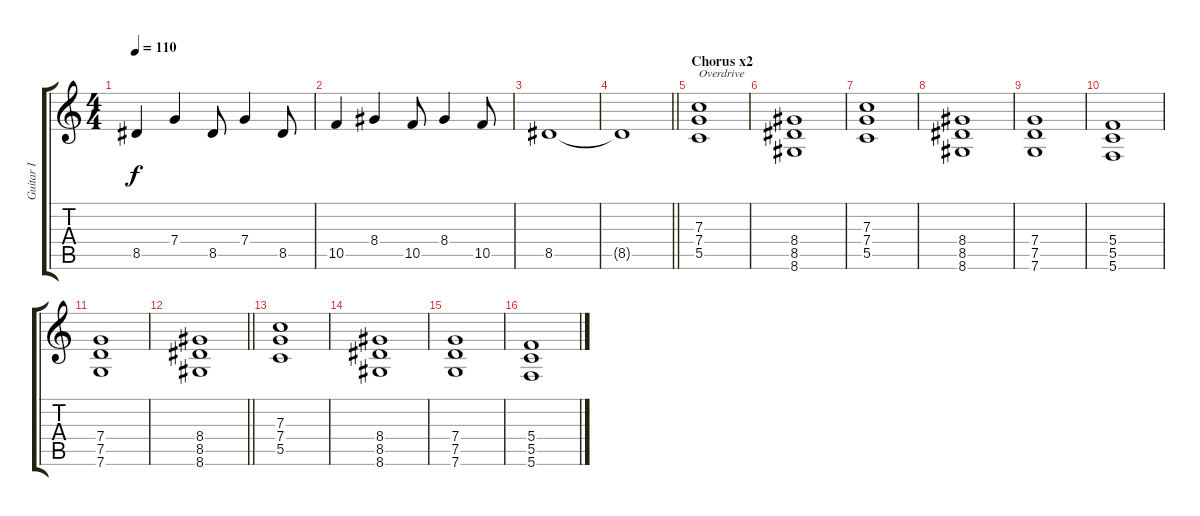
\track ("Guitar I" "Guitar I") {instrument distortionguitar}
\staff {score tabs}
\tuning (D4 A3 F3 C3 G2 C2) {hide}
\ts (4 4)
\tempo 110
\clef g2
\ks c
8.5.4{dy f} 7.4.4 8.5.8 7.4.4 8.5.8 |
10.5.4 8.4.4 10.5.8 8.4.4 10.5.8 |
8.5.1 |
\barLineRight lightlight
8.5{t}.1 |
\section ("" "Chorus x2")
(7.3 7.4 5.5).1{txt "Overdrive" volume 13 instrument distortionguitar} |
(8.4 8.5 8.6).1 |
(7.3 7.4 5.5).1 |
(8.4 8.5 8.6).1 |
(7.4 7.5 7.6).1 |
(5.4 5.5 5.6).1 |
(7.4 7.5 7.6).1 |
\barLineRight lightlight
(8.4 8.5 8.6).1 |
(7.3 7.4 5.5).1 |
(8.4 8.5 8.6).1 |
(7.4 7.5 7.6).1 |
(5.4 5.5 5.6).1
